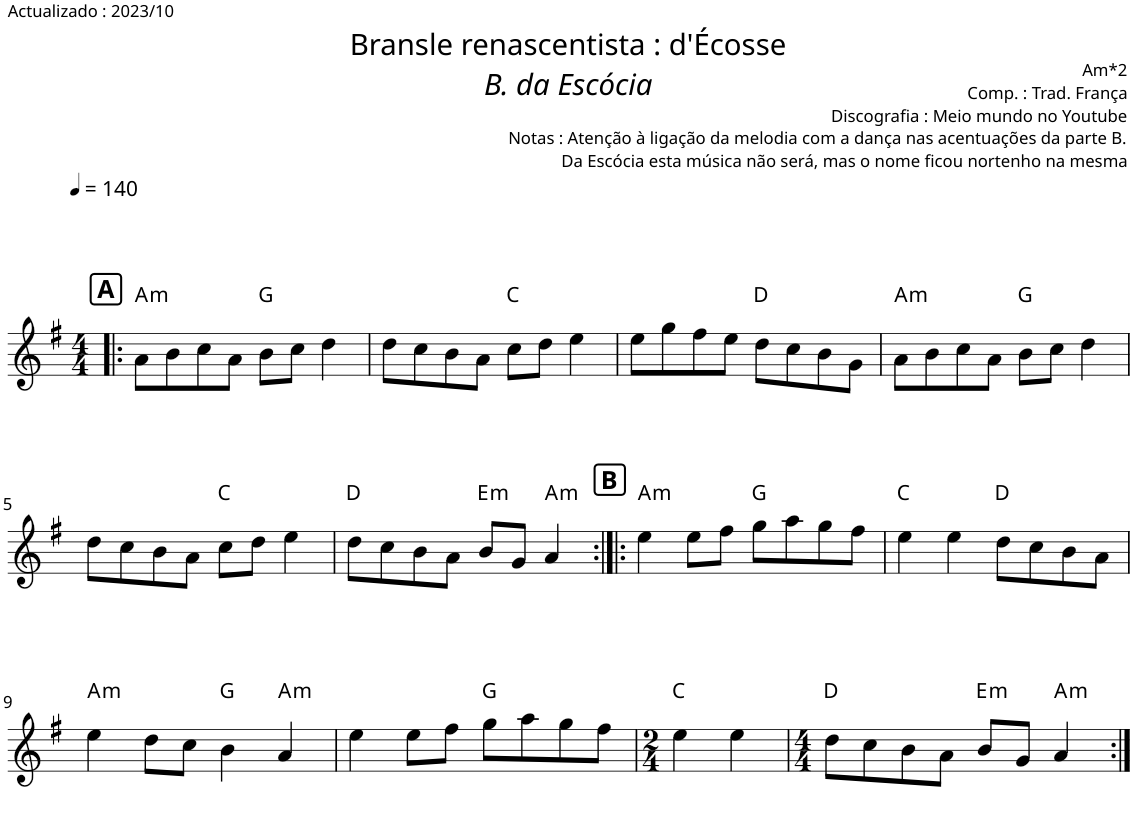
**kern	**harte
*part1	*part1
*staff1	*
*I"Piano	*
*I'Pno.	*
*clefG2	*
*k[f#]	*
*M4/4	*
*MM140	*
!!LO:REH:place=s1:a:B:cj:fs=12:t=A
=1!|:	=1!|:
!	!LO:H:kt=m
8a\L	A:min
8b\	.
8cc\	.
8a\J	.
8b\L	G:maj
8cc\J	.
4dd\	.
=2	=2
8dd\L	.
8cc\	.
8b\	.
8a\J	.
8cc\L	C:maj
8dd\J	.
4ee\	.
=3	=3
8ee\L	.
8gg\	.
8ff#\	.
8ee\J	.
8dd\L	D:maj
8cc\	.
8b\	.
8g\J	.
=4	=4
!	!LO:H:kt=m
8a\L	A:min
8b\	.
8cc\	.
8a\J	.
8b\L	G:maj
8cc\J	.
4dd\	.
!!LO:LB:g=z
=5	=5
8dd\L	.
8cc\	.
8b\	.
8a\J	.
8cc\L	C:maj
8dd\J	.
4ee\	.
=6	=6
8dd\L	D:maj
8cc\	.
8b\	.
8a\J	.
!	!LO:H:kt=m
8b/L	E:min
8g/J	.
!	!LO:H:kt=m
4a/	A:min
!!LO:REH:place=s1:a:B:cj:fs=12:t=B
=7:|!|:	=7:|!|:
!	!LO:H:kt=m
4ee\	A:min
8ee\L	.
8ff#\J	.
8gg\L	G:maj
8aa\	.
8gg\	.
8ff#\J	.
=8	=8
4ee\	C:maj
4ee\	.
8dd\L	D:maj
8cc\	.
8b\	.
8a\J	.
!!LO:LB:g=z
=9	=9
!	!LO:H:kt=m
4ee\	A:min
8dd\L	.
8cc\J	.
4b\	G:maj
!	!LO:H:kt=m
4a/	A:min
=10	=10
4ee\	.
8ee\L	.
8ff#\J	.
8gg\L	G:maj
8aa\	.
8gg\	.
8ff#\J	.
=11	=11
*M2/4	*
4ee\	C:maj
4ee\	.
=12	=12
*M4/4	*
8dd\L	D:maj
8cc\	.
8b\	.
8a\J	.
!	!LO:H:kt=m
8b/L	E:min
8g/J	.
!	!LO:H:kt=m
4a/	A:min
=:|!	=:|!
*-	*-
